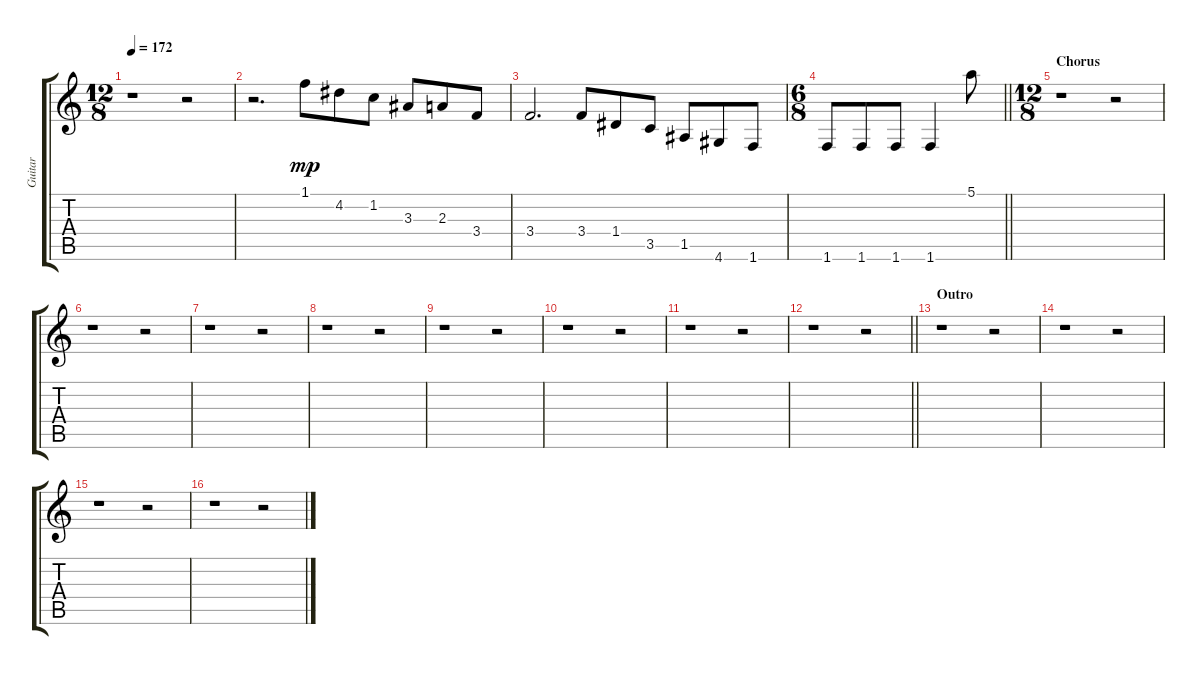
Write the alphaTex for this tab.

\track ("Guitar" "Guitar") {instrument overdrivenguitar}
\staff {score tabs}
\tuning (E4 B3 G3 D3 A2 E2) {hide}
\ts (12 8)
\tempo 172
\clef g2
\ks c
r.1{dy f} r.2 |
r.2{d} 1.1.8{dy mp} 4.2.8 1.2.8 3.3.8 2.3.8 3.4.8 |
3.4.2{d} 3.4.8 1.4.8 3.5.8 1.5.8 4.6.8 1.6.8 |
\ts (6 8)
\barLineRight lightlight
1.6.8 1.6.8 1.6.8 1.6.4 5.1.8 |
\ts (12 8)
\section ("" "Chorus")
r.1 r.2 |
r.1 r.2 |
r.1 r.2 |
r.1 r.2 |
r.1 r.2 |
r.1 r.2 |
r.1 r.2 |
\barLineRight lightlight
r.1 r.2 |
\section ("" "Outro")
r.1 r.2 |
r.1 r.2 |
r.1 r.2 |
r.1 r.2
